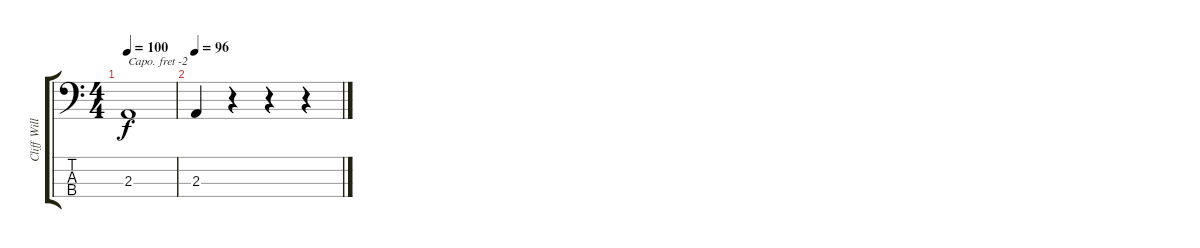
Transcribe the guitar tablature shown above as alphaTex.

\track ("Cliff Williams" "Cliff Will") {instrument electricbasspick}
\staff {score tabs}
\capo -2
\tuning (G2 D2 A1 E1) {hide}
\ts (4 4)
\tempo 100
\clef f4
\ks c
2.3{t}.1{dy f} |
\tempo 96
2.3.4 r.4 r.4 r.4
